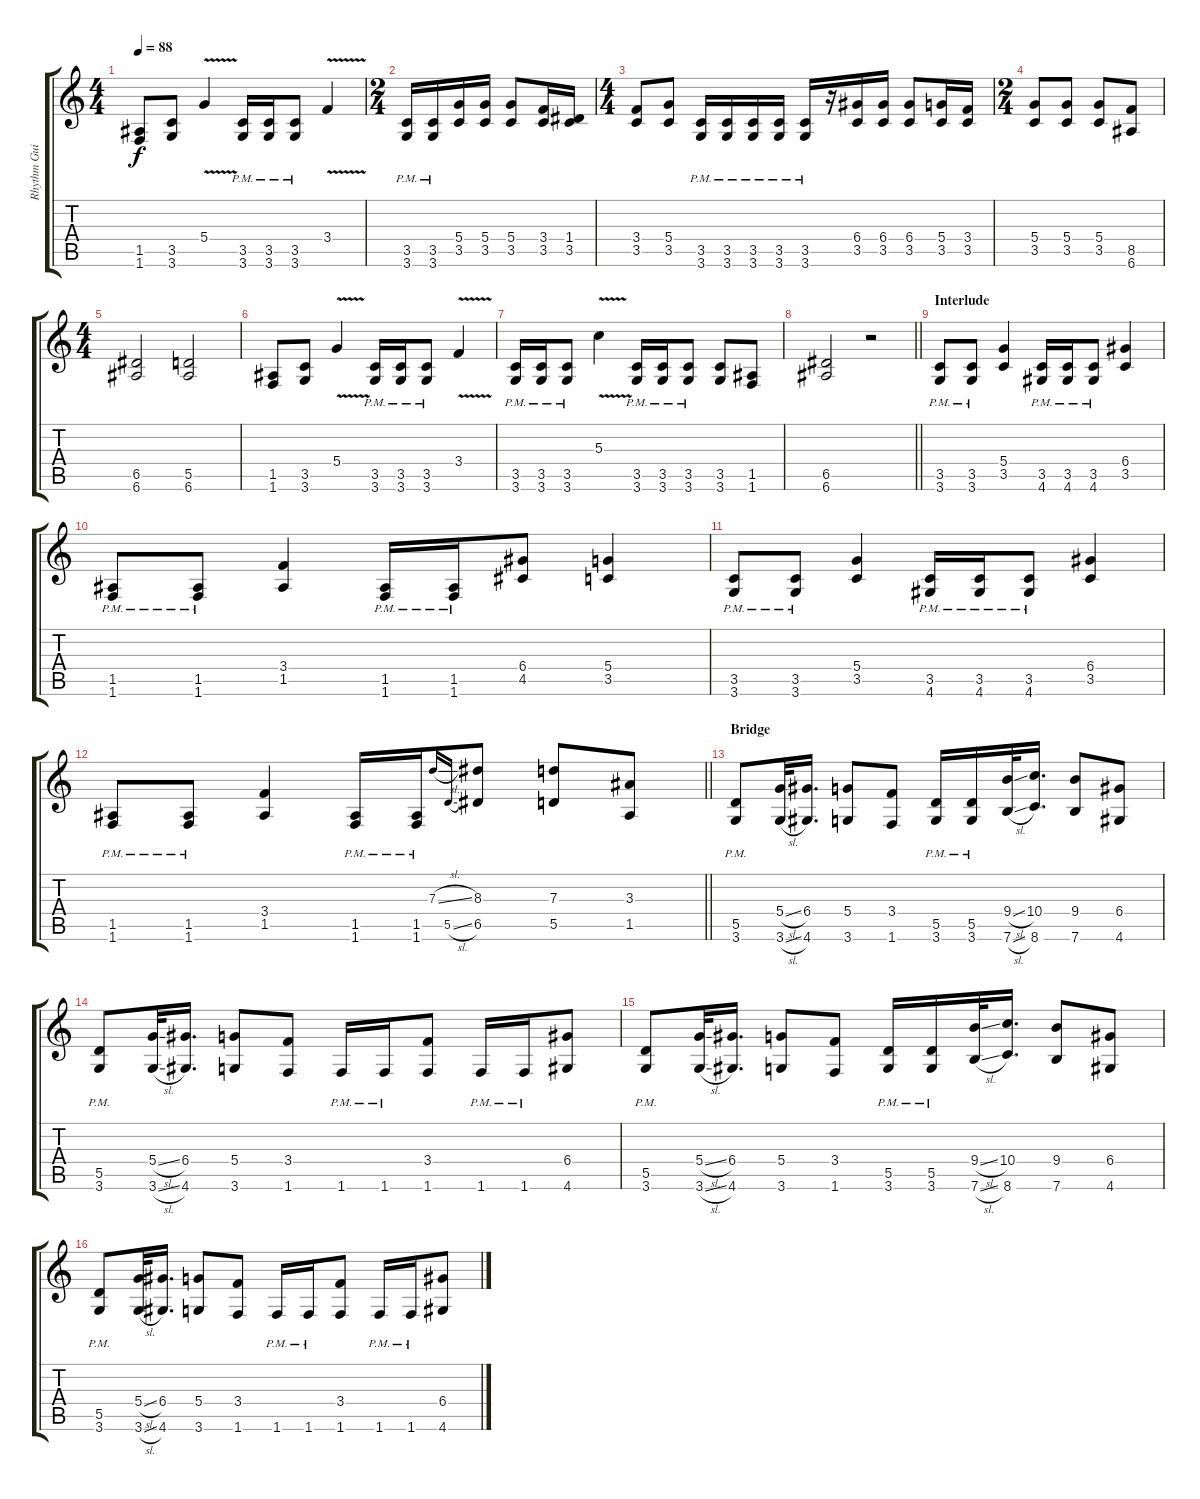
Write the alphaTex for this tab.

\track ("Rhythm Guitar II" "Rhythm Gui") {instrument overdrivenguitar}
\staff {score tabs}
\tuning (E4 B3 G3 D3 A2 E2) {hide}
\ts (4 4)
\tempo 88
\clef g2
\ks c
(1.5 1.6).8{dy f} (3.5 3.6).8 5.4{v}.4 (3.5{pm} 3.6{pm}).16 (3.5{pm} 3.6{pm}).16 (3.5{pm} 3.6{pm}).8 3.4{v}.4 |
\ts (2 4)
(3.5{pm} 3.6{pm}).16 (3.5{pm} 3.6{pm}).16 (5.4 3.5).16 (5.4 3.5).16 (5.4 3.5).8 (3.4 3.5).16 (1.4 3.5).16 |
\ts (4 4)
(3.4 3.5).8 (5.4 3.5).8 (3.5{pm} 3.6{pm}).16 (3.5{pm} 3.6{pm}).16 (3.5{pm} 3.6{pm}).16 (3.5{pm} 3.6{pm}).16 (3.5{pm} 3.6{pm}).16 r.16 (6.4 3.5).16 (6.4 3.5).16 (6.4 3.5).8 (5.4 3.5).16 (3.4 3.5).16 |
\ts (2 4)
(5.4 3.5).8 (5.4 3.5).8 (5.4 3.5).8 (8.5 6.6).8 |
\ts (4 4)
(6.5 6.6).2 (5.5 6.6).2 |
(1.5 1.6).8 (3.5 3.6).8 5.4{v}.4 (3.5{pm} 3.6{pm}).16 (3.5{pm} 3.6{pm}).16 (3.5{pm} 3.6{pm}).8 3.4{v}.4 |
(3.5{pm} 3.6{pm}).16 (3.5{pm} 3.6{pm}).16 (3.5{pm} 3.6{pm}).8 5.3{v}.4 (3.5{pm} 3.6{pm}).16 (3.5{pm} 3.6{pm}).16 (3.5{pm} 3.6{pm}).8 (3.5 3.6).8 (1.5 1.6).8 |
\barLineRight lightlight
(6.5 6.6).2 r.2 |
\section ("" "Interlude")
(3.5{pm} 3.6{pm}).8 (3.5{pm} 3.6{pm}).8 (5.4 3.5).4 (3.5{pm} 4.6{pm}).16 (3.5{pm} 4.6{pm}).16 (3.5{pm} 4.6{pm}).8 (6.4 3.5).4 |
(1.5{pm} 1.6{pm}).8 (1.5{pm} 1.6{pm}).8 (3.4 1.5).4 (1.5{pm} 1.6{pm}).16 (1.5{pm} 1.6{pm}).16 (6.4 4.5).8 (5.4 3.5).4 |
(3.5{pm} 3.6{pm}).8 (3.5{pm} 3.6{pm}).8 (5.4 3.5).4 (3.5{pm} 4.6{pm}).16 (3.5{pm} 4.6{pm}).16 (3.5{pm} 4.6{pm}).8 (6.4 3.5).4 |
\barLineRight lightlight
(1.5{pm} 1.6{pm}).8 (1.5{pm} 1.6{pm}).8 (3.4 1.5).4 (1.5{pm} 1.6{pm}).16 (1.5{pm} 1.6{pm}).16 7.3{sl}.16{gr onbeat} 5.5{sl}.16{gr onbeat} (8.3 6.5).8 (7.3 5.5).8 (3.3 1.5).8 |
\section ("" "Bridge")
(5.5{pm} 3.6{pm}).8 (5.4{sl} 3.6{sl}).32 (6.4 4.6).16{d} (5.4 3.6).8 (3.4 1.6).8 (5.5{pm} 3.6{pm}).16 (5.5{pm} 3.6{pm}).16 (9.4{sl} 7.6{sl}).32 (10.4 8.6).16{d} (9.4 7.6).8 (6.4 4.6).8 |
(5.5{pm} 3.6{pm}).8 (5.4{sl} 3.6{sl}).32 (6.4 4.6).16{d} (5.4 3.6).8 (3.4 1.6).8 1.6{pm}.16 1.6{pm}.16 (3.4 1.6).8 1.6{pm}.16 1.6{pm}.16 (6.4 4.6).8 |
(5.5{pm} 3.6{pm}).8 (5.4{sl} 3.6{sl}).32 (6.4 4.6).16{d} (5.4 3.6).8 (3.4 1.6).8 (5.5{pm} 3.6{pm}).16 (5.5{pm} 3.6{pm}).16 (9.4{sl} 7.6{sl}).32 (10.4 8.6).16{d} (9.4 7.6).8 (6.4 4.6).8 |
(5.5{pm} 3.6{pm}).8 (5.4{sl} 3.6{sl}).32 (6.4 4.6).16{d} (5.4 3.6).8 (3.4 1.6).8 1.6{pm}.16 1.6{pm}.16 (3.4 1.6).8 1.6{pm}.16 1.6{pm}.16 (6.4 4.6).8
